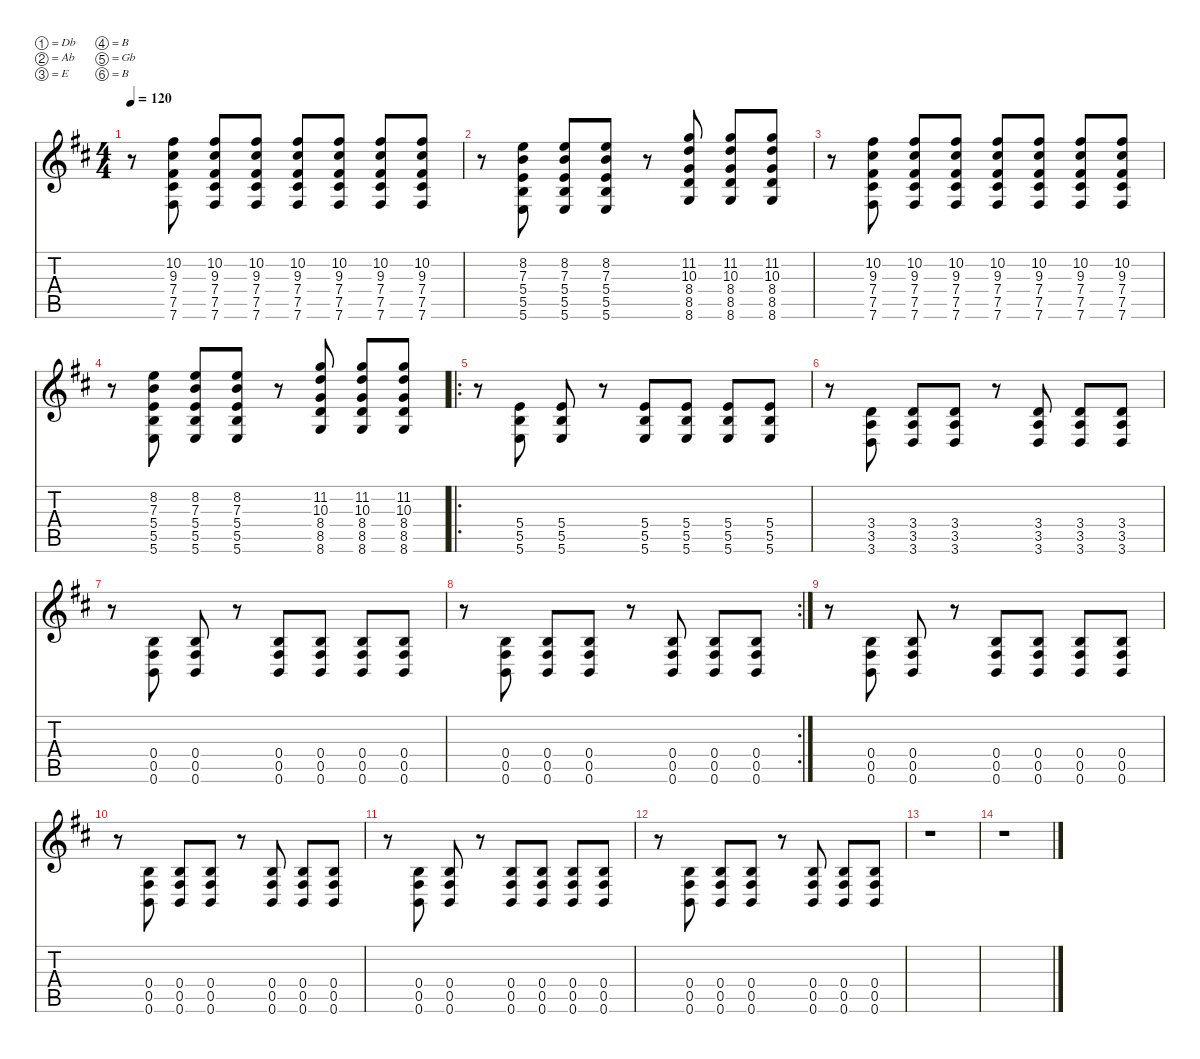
\defaultSystemsLayout 4
\hideDynamics
\bracketExtendMode nobrackets
\singleTrackTrackNamePolicy hidden
\multiTrackTrackNamePolicy hidden
\firstSystemTrackNameMode fullname
\firstSystemTrackNameOrientation horizontal
\otherSystemsTrackNameOrientation horizontal
\track ("Aaron Turner Over" "od.guit.") {defaultSystemsLayout 8 instrument overdrivenguitar}
\staff {score tabs}
\tuning (Db4 Ab3 E3 B2 Gb2 B1)
\ts (4 4)
\tempo 120
\clef g2
\ks bminor
r.8{dy f beam Down} (10.2{acc #} 9.3{acc #} 7.4{acc #} 7.5{acc #} 7.6{acc #}).8{beam Up} (10.2{acc #} 9.3{acc #} 7.4{acc #} 7.5{acc #} 7.6{acc #}).8{beam Up} (10.2{acc #} 9.3{acc #} 7.4{acc #} 7.5{acc #} 7.6{acc #}).8{beam Up} (10.2{acc #} 9.3{acc #} 7.4{acc #} 7.5{acc #} 7.6{acc #}).8{beam Up} (10.2{acc #} 9.3{acc #} 7.4{acc #} 7.5{acc #} 7.6{acc #}).8{beam Up} (10.2{acc #} 9.3{acc #} 7.4{acc #} 7.5{acc #} 7.6{acc #}).8{beam Up} (10.2{acc #} 9.3{acc #} 7.4{acc #} 7.5{acc #} 7.6{acc #}).8{beam Up} |
r.8{beam Down} (8.2{acc forcenatural} 7.3{acc forcenatural} 5.4{acc forcenatural} 5.5{acc forcenatural} 5.6{acc forcenatural}).8{beam Up} (8.2{acc forcenatural} 7.3{acc forcenatural} 5.4{acc forcenatural} 5.5{acc forcenatural} 5.6{acc forcenatural}).8{beam Up} (8.2{acc forcenatural} 7.3{acc forcenatural} 5.4{acc forcenatural} 5.5{acc forcenatural} 5.6{acc forcenatural}).8{beam Up} r.8{beam Up} (11.2{acc forcenatural} 10.3{acc forcenatural} 8.4{acc forcenatural} 8.5{acc forcenatural} 8.6{acc forcenatural}).8{beam Up} (11.2{acc forcenatural} 10.3{acc forcenatural} 8.4{acc forcenatural} 8.5{acc forcenatural} 8.6{acc forcenatural}).8{beam Up} (11.2{acc forcenatural} 10.3{acc forcenatural} 8.4{acc forcenatural} 8.5{acc forcenatural} 8.6{acc forcenatural}).8{beam Up} |
r.8{beam Down} (10.2{acc #} 9.3{acc #} 7.4{acc #} 7.5{acc #} 7.6{acc #}).8{beam Up} (10.2{acc #} 9.3{acc #} 7.4{acc #} 7.5{acc #} 7.6{acc #}).8{beam Up} (10.2{acc #} 9.3{acc #} 7.4{acc #} 7.5{acc #} 7.6{acc #}).8{beam Up} (10.2{acc #} 9.3{acc #} 7.4{acc #} 7.5{acc #} 7.6{acc #}).8{beam Up} (10.2{acc #} 9.3{acc #} 7.4{acc #} 7.5{acc #} 7.6{acc #}).8{beam Up} (10.2{acc #} 9.3{acc #} 7.4{acc #} 7.5{acc #} 7.6{acc #}).8{beam Up} (10.2{acc #} 9.3{acc #} 7.4{acc #} 7.5{acc #} 7.6{acc #}).8{beam Up} |
r.8{beam Down} (8.2{acc forcenatural} 7.3{acc forcenatural} 5.4{acc forcenatural} 5.5{acc forcenatural} 5.6{acc forcenatural}).8{beam Up} (8.2{acc forcenatural} 7.3{acc forcenatural} 5.4{acc forcenatural} 5.5{acc forcenatural} 5.6{acc forcenatural}).8{beam Up} (8.2{acc forcenatural} 7.3{acc forcenatural} 5.4{acc forcenatural} 5.5{acc forcenatural} 5.6{acc forcenatural}).8{beam Up} r.8{beam Up} (11.2{acc forcenatural} 10.3{acc forcenatural} 8.4{acc forcenatural} 8.5{acc forcenatural} 8.6{acc forcenatural}).8{beam Up} (11.2{acc forcenatural} 10.3{acc forcenatural} 8.4{acc forcenatural} 8.5{acc forcenatural} 8.6{acc forcenatural}).8{beam Up} (11.2{acc forcenatural} 10.3{acc forcenatural} 8.4{acc forcenatural} 8.5{acc forcenatural} 8.6{acc forcenatural}).8{beam Up} |
\ro
r.8{beam Down} (5.4{acc forcenatural} 5.5{acc forcenatural} 5.6{acc forcenatural}).8{beam Up} (5.4{acc forcenatural} 5.5{acc forcenatural} 5.6{acc forcenatural}).8{beam Up} r.8{beam Up} (5.4{acc forcenatural} 5.5{acc forcenatural} 5.6{acc forcenatural}).8{beam Up} (5.4{acc forcenatural} 5.5{acc forcenatural} 5.6{acc forcenatural}).8{beam Up} (5.4{acc forcenatural} 5.5{acc forcenatural} 5.6{acc forcenatural}).8{beam Up} (5.4{acc forcenatural} 5.5{acc forcenatural} 5.6{acc forcenatural}).8{beam Up} |
r.8{beam Down} (3.4{acc forcenatural} 3.5{acc forcenatural} 3.6{acc forcenatural}).8{beam Up} (3.4{acc forcenatural} 3.5{acc forcenatural} 3.6{acc forcenatural}).8{beam Up} (3.4{acc forcenatural} 3.5{acc forcenatural} 3.6{acc forcenatural}).8{beam Up} r.8{beam Up} (3.4{acc forcenatural} 3.5{acc forcenatural} 3.6{acc forcenatural}).8{beam Up} (3.4{acc forcenatural} 3.5{acc forcenatural} 3.6{acc forcenatural}).8{beam Up} (3.4{acc forcenatural} 3.5{acc forcenatural} 3.6{acc forcenatural}).8{beam Up} |
r.8{beam Down} (0.4{acc forcenatural} 0.5{acc #} 0.6{acc forcenatural}).8{beam Up} (0.4{acc forcenatural} 0.5{acc #} 0.6{acc forcenatural}).8{beam Up} r.8{beam Up} (0.4{acc forcenatural} 0.5{acc #} 0.6{acc forcenatural}).8{beam Up} (0.4{acc forcenatural} 0.5{acc #} 0.6{acc forcenatural}).8{beam Up} (0.4{acc forcenatural} 0.5{acc #} 0.6{acc forcenatural}).8{beam Up} (0.4{acc forcenatural} 0.5{acc #} 0.6{acc forcenatural}).8{beam Up} |
\rc 2
r.8{beam Down} (0.4{acc forcenatural} 0.5{acc #} 0.6{acc forcenatural}).8{beam Up} (0.4{acc forcenatural} 0.5{acc #} 0.6{acc forcenatural}).8{beam Up} (0.4{acc forcenatural} 0.5{acc #} 0.6{acc forcenatural}).8{beam Up} r.8{beam Up} (0.4{acc forcenatural} 0.5{acc #} 0.6{acc forcenatural}).8{beam Up} (0.4{acc forcenatural} 0.5{acc #} 0.6{acc forcenatural}).8{beam Up} (0.4{acc forcenatural} 0.5{acc #} 0.6{acc forcenatural}).8{beam Up} |
r.8{beam Down} (0.4{acc forcenatural} 0.5{acc #} 0.6{acc forcenatural}).8{beam Up} (0.4{acc forcenatural} 0.5{acc #} 0.6{acc forcenatural}).8{beam Up} r.8{beam Up} (0.4{acc forcenatural} 0.5{acc #} 0.6{acc forcenatural}).8{beam Up} (0.4{acc forcenatural} 0.5{acc #} 0.6{acc forcenatural}).8{beam Up} (0.4{acc forcenatural} 0.5{acc #} 0.6{acc forcenatural}).8{beam Up} (0.4{acc forcenatural} 0.5{acc #} 0.6{acc forcenatural}).8{beam Up} |
r.8{beam Down} (0.4{acc forcenatural} 0.5{acc #} 0.6{acc forcenatural}).8{beam Up} (0.4{acc forcenatural} 0.5{acc #} 0.6{acc forcenatural}).8{beam Up} (0.4{acc forcenatural} 0.5{acc #} 0.6{acc forcenatural}).8{beam Up} r.8{beam Up} (0.4{acc forcenatural} 0.5{acc #} 0.6{acc forcenatural}).8{beam Up} (0.4{acc forcenatural} 0.5{acc #} 0.6{acc forcenatural}).8{beam Up} (0.4{acc forcenatural} 0.5{acc #} 0.6{acc forcenatural}).8{beam Up} |
r.8{beam Down} (0.4{acc forcenatural} 0.5{acc #} 0.6{acc forcenatural}).8{beam Up} (0.4{acc forcenatural} 0.5{acc #} 0.6{acc forcenatural}).8{beam Up} r.8{beam Up} (0.4{acc forcenatural} 0.5{acc #} 0.6{acc forcenatural}).8{beam Up} (0.4{acc forcenatural} 0.5{acc #} 0.6{acc forcenatural}).8{beam Up} (0.4{acc forcenatural} 0.5{acc #} 0.6{acc forcenatural}).8{beam Up} (0.4{acc forcenatural} 0.5{acc #} 0.6{acc forcenatural}).8{beam Up} |
r.8{beam Down} (0.4{acc forcenatural} 0.5{acc #} 0.6{acc forcenatural}).8{beam Up} (0.4{acc forcenatural} 0.5{acc #} 0.6{acc forcenatural}).8{beam Up} (0.4{acc forcenatural} 0.5{acc #} 0.6{acc forcenatural}).8{beam Up} r.8{beam Up} (0.4{acc forcenatural} 0.5{acc #} 0.6{acc forcenatural}).8{beam Up} (0.4{acc forcenatural} 0.5{acc #} 0.6{acc forcenatural}).8{beam Up} (0.4{acc forcenatural} 0.5{acc #} 0.6{acc forcenatural}).8{beam Up} |
r.1{beam Down} |
r.1{beam Down}
